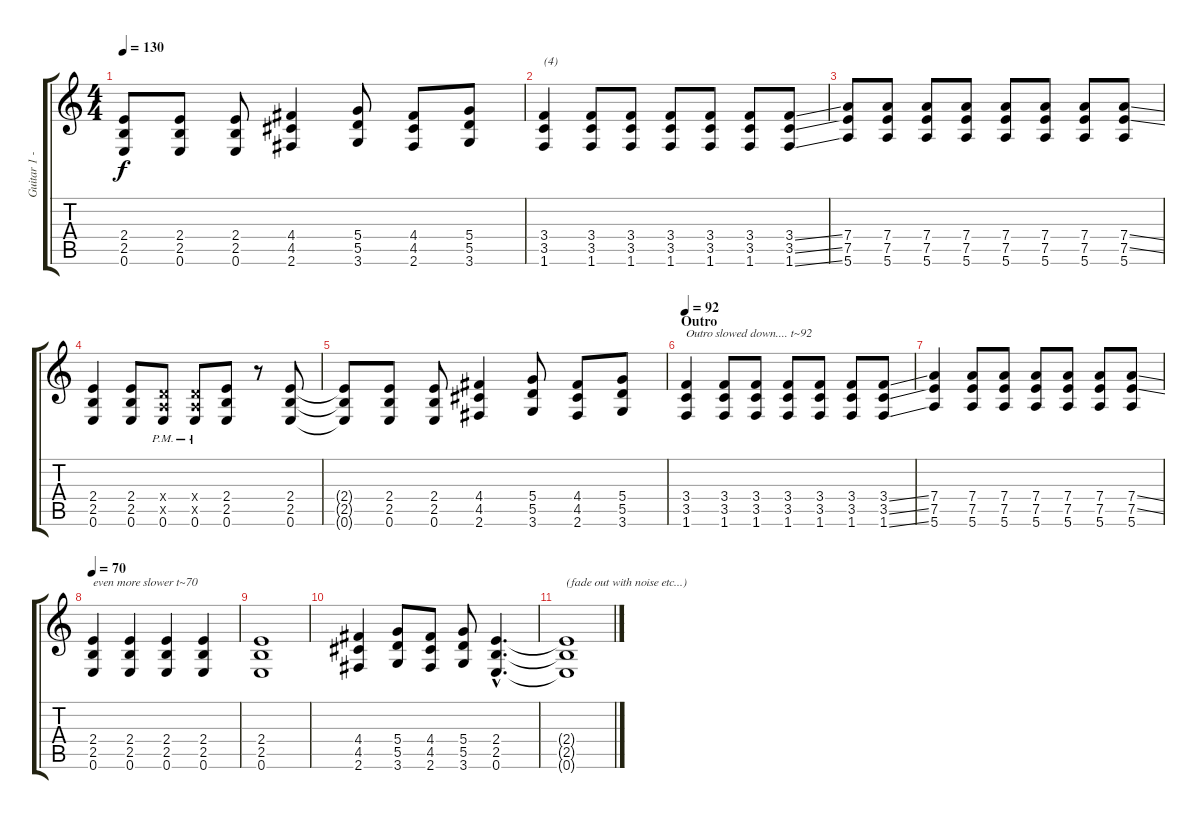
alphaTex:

\track ("Guitar 1 - rythm" "Guitar 1 -") {instrument distortionguitar}
\staff {score tabs}
\tuning (E4 B3 G3 D3 A2 E2) {hide}
\ts (4 4)
\tempo 130
\clef g2
\ks c
(2.4{t} 2.5{t} 0.6{t}).8{dy f} (2.4 2.5 0.6).8 (2.4 2.5 0.6).8 (4.4 4.5 2.6).4 (5.4 5.5 3.6).8 (4.4 4.5 2.6).8 (5.4 5.5 3.6).8 |
(3.4 3.5 1.6).4{txt "(4)"} (3.4 3.5 1.6).8 (3.4 3.5 1.6).8 (3.4 3.5 1.6).8 (3.4 3.5 1.6).8 (3.4 3.5 1.6).8 (3.4{ss} 3.5{ss} 1.6{ss}).8 |
(7.4 7.5 5.6).8 (7.4 7.5 5.6).8 (7.4 7.5 5.6).8 (7.4 7.5 5.6).8 (7.4 7.5 5.6).8 (7.4 7.5 5.6).8 (7.4 7.5 5.6).8 (7.4{ss} 7.5{ss} 5.6).8 |
(2.4 2.5 0.6).4 (2.4 2.5 0.6).8 (0.4{x} 0.5{x} 0.6{pm}).8 (0.4{x} 0.5{x} 0.6{pm}).8 (2.4 2.5 0.6).8 r.8 (2.4 2.5 0.6).8 |
(2.4{t} 2.5{t} 0.6{t}).8 (2.4 2.5 0.6).8 (2.4 2.5 0.6).8 (4.4 4.5 2.6).4 (5.4 5.5 3.6).8 (4.4 4.5 2.6).8 (5.4 5.5 3.6).8 |
\section ("" "Outro")
\tempo 92
(3.4 3.5 1.6).4{txt "Outro slowed down.... t~92"} (3.4 3.5 1.6).8 (3.4 3.5 1.6).8 (3.4 3.5 1.6).8 (3.4 3.5 1.6).8 (3.4 3.5 1.6).8 (3.4{ss} 3.5{ss} 1.6{ss}).8 |
(7.4 7.5 5.6).4 (7.4 7.5 5.6).8 (7.4 7.5 5.6).8 (7.4 7.5 5.6).8 (7.4 7.5 5.6).8 (7.4 7.5 5.6).8 (7.4{ss} 7.5{ss} 5.6).8 |
\tempo 70
(2.4 2.5 0.6).4{txt "even more slower t~70"} (2.4 2.5 0.6).4 (2.4 2.5 0.6).4 (2.4 2.5 0.6).4 |
(2.4 2.5 0.6).1 |
(4.4 4.5 2.6).4 (5.4 5.5 3.6).8 (4.4 4.5 2.6).8 (5.4 5.5 3.6).8 (2.4{hac} 2.5{hac} 0.6{hac}).4{d} |
(2.4{t} 2.5{t} 0.6{t}).1{txt "(fade out with noise etc...)" volume 0}
